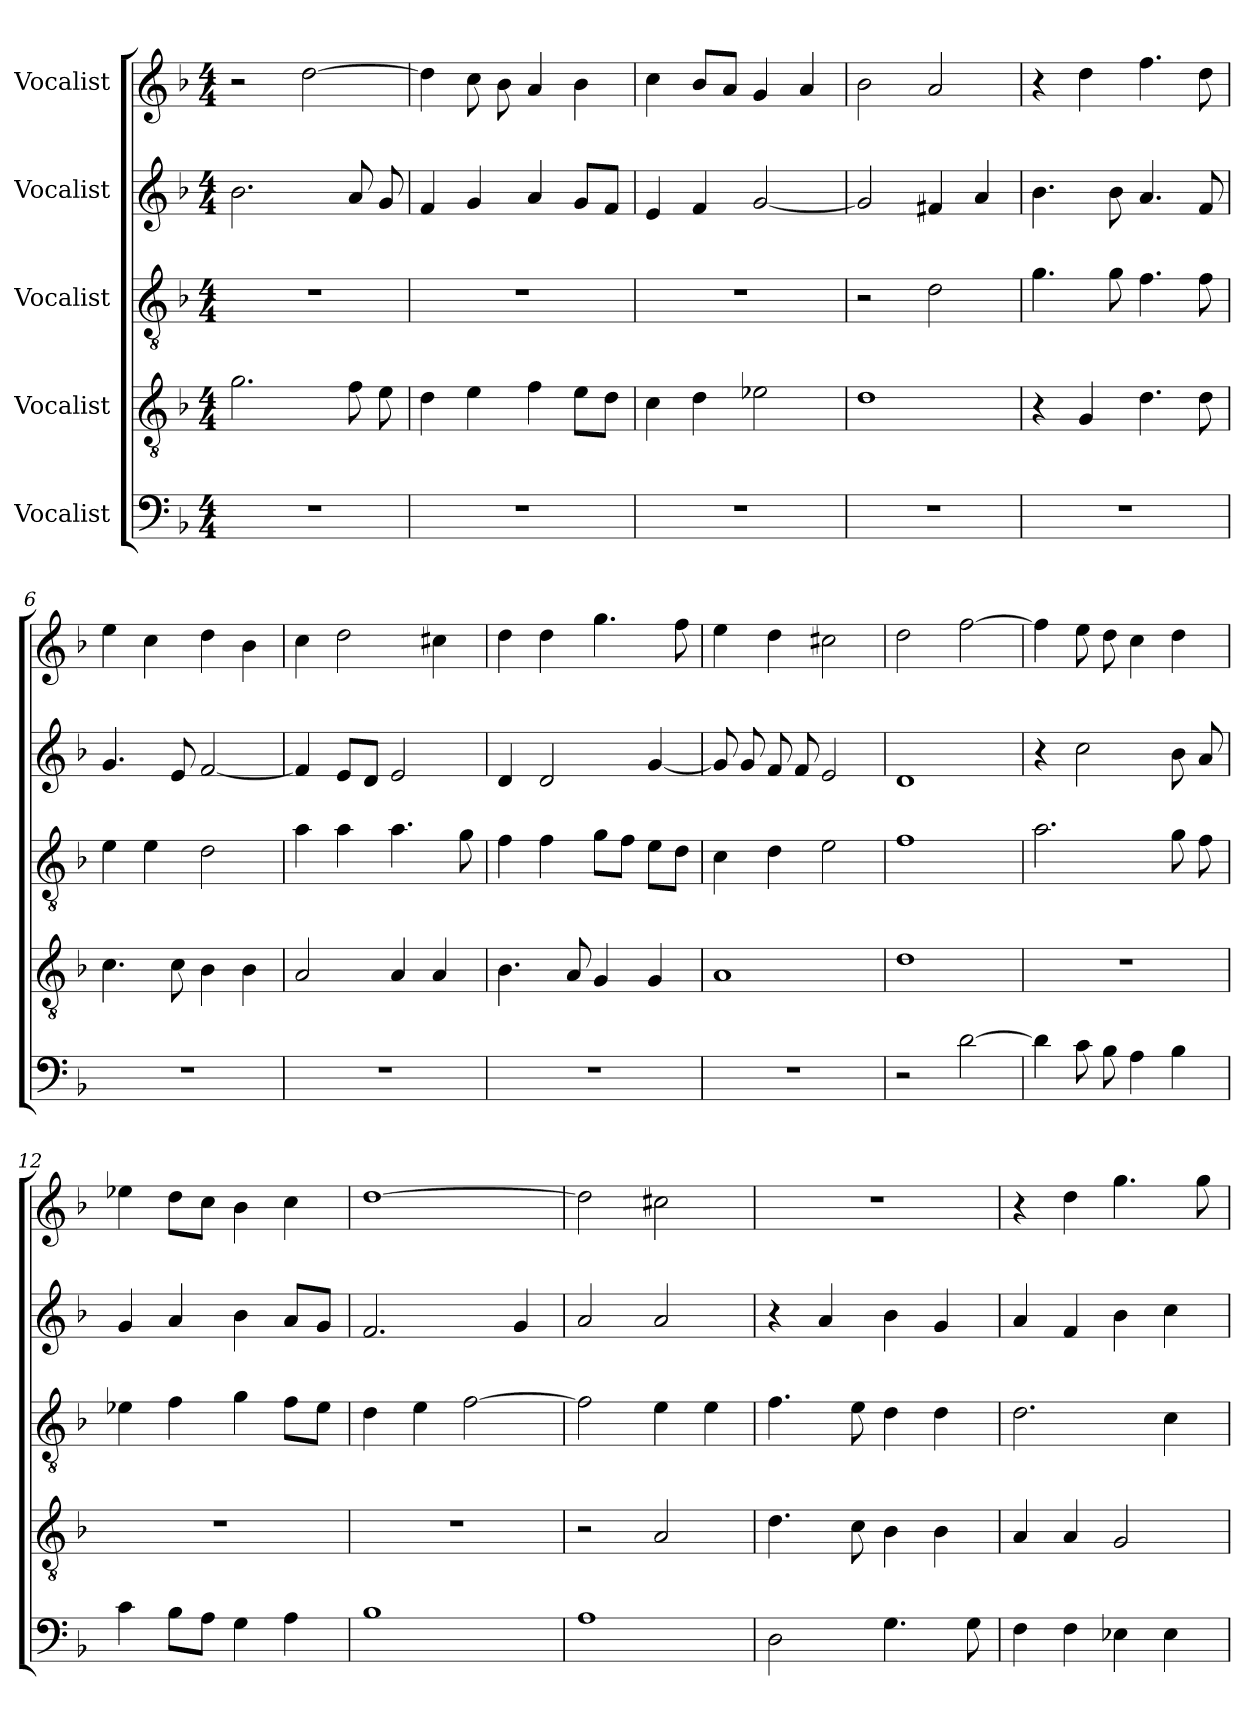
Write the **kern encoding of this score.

**kern	**kern	**kern	**kern	**kern
*part5	*part4	*part3	*part2	*part1
*staff5	*staff4	*staff3	*staff2	*staff1
*I"Vocalist	*I"Vocalist	*I"Vocalist	*I"Vocalist	*I"Vocalist
*clefF4	*clefGv2	*clefGv2	*clefG2	*clefG2
*k[b-]	*k[b-]	*k[b-]	*k[b-]	*k[b-]
*M4/4	*M4/4	*M4/4	*M4/4	*M4/4
*MM120	*MM120	*MM120	*MM120	*MM120
=1	=1	=1	=1	=1
1r	2.g\	1r	2.b-\	2r
.	.	.	.	[2dd\
.	8f\	.	8a/	.
.	8e\	.	8g/	.
=2	=2	=2	=2	=2
1r	4d\	1r	4f/	4dd\]
.	4e\	.	4g/	8cc\
.	.	.	.	8b-\
.	4f\	.	4a/	4a/
.	8e\L	.	8g/L	4b-\
.	8d\J	.	8f/J	.
=3	=3	=3	=3	=3
1r	4c\	1r	4e/	4cc\
.	4d\	.	4f/	8b-/L
.	.	.	.	8a/J
.	2e-X\	.	[2g/	4g/
.	.	.	.	4a/
=4	=4	=4	=4	=4
1r	1d	2r	2g/]	2b-\
.	.	2d\	4f#X/	2a/
.	.	.	4a/	.
=5	=5	=5	=5	=5
1r	4r	4.g\	4.b-\	4r
.	4G/	.	.	4dd\
.	.	8g\	8b-\	.
.	4.d\	4.f\	4.a/	4.ff\
.	8d\	8f\	8f/	8dd\
=6	=6	=6	=6	=6
1r	4.c\	4e\	4.g/	4ee\
.	.	4e\	.	4cc\
.	8c\	.	8e/	.
.	4B-\	2d\	[2f/	4dd\
.	4B-\	.	.	4b-\
=7	=7	=7	=7	=7
1r	2A/	4a\	4f/]	4cc\
.	.	4a\	8e/L	2dd\
.	.	.	8d/J	.
.	4A/	4.a\	2e/	.
.	4A/	.	.	4cc#X\
.	.	8g\	.	.
=8	=8	=8	=8	=8
1r	4.B-\	4f\	4d/	4dd\
.	.	4f\	2d/	4dd\
.	8A/	.	.	.
.	4G/	8g\L	.	4.gg\
.	.	8f\J	.	.
.	4G/	8e\L	[4g/	.
.	.	8d\J	.	8ff\
=9	=9	=9	=9	=9
1r	1A	4c\	8g/]	4ee\
.	.	.	8g/	.
.	.	4d\	8f/	4dd\
.	.	.	8f/	.
.	.	2e\	2e/	2cc#X\
=10	=10	=10	=10	=10
2r	1d	1f	1d	2dd\
[2d\	.	.	.	[2ff\
=11	=11	=11	=11	=11
4d\]	1r	2.a\	4r	4ff\]
8c\	.	.	2cc\	8ee\
8B-\	.	.	.	8dd\
4A\	.	.	.	4cc\
4B-\	.	8g\	8b-\	4dd\
.	.	8f\	8a/	.
=12	=12	=12	=12	=12
4c\	1r	4e-X\	4g/	4ee-X\
8B-\L	.	4f\	4a/	8dd\L
8A\J	.	.	.	8cc\J
4G\	.	4g\	4b-\	4b-\
4A\	.	8f\L	8a/L	4cc\
.	.	8e-\J	8g/J	.
=13	=13	=13	=13	=13
1B-	1r	4d\	2.f/	[1dd
.	.	4e\	.	.
.	.	[2f\	.	.
.	.	.	4g/	.
=14	=14	=14	=14	=14
1A	2r	2f\]	2a/	2dd\]
.	2A/	4e\	2a/	2cc#X\
.	.	4e\	.	.
=15	=15	=15	=15	=15
2D\	4.d\	4.f\	4r	1r
.	.	.	4a/	.
.	8c\	8e\	.	.
4.G\	4B-\	4d\	4b-\	.
.	4B-\	4d\	4g/	.
8G\	.	.	.	.
=16	=16	=16	=16	=16
4F\	4A/	2.d\	4a/	4r
4F\	4A/	.	4f/	4dd\
4E-X\	2G/	.	4b-\	4.gg\
4E-\	.	4c\	4cc\	.
.	.	.	.	8gg\
=	=	=	=	=
*-	*-	*-	*-	*-
